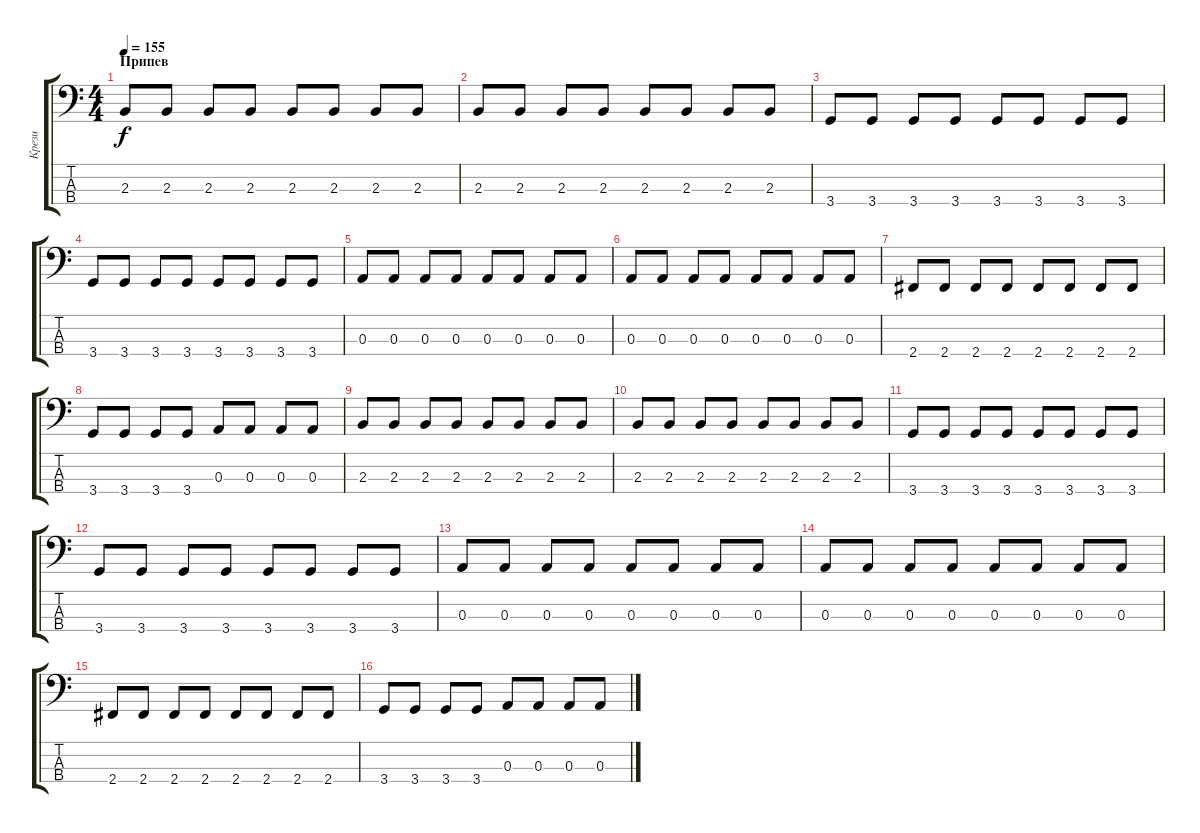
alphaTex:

\track ("Крези" "Крези") {instrument electricbassfinger}
\staff {score tabs}
\tuning (G2 D2 A1 E1) {hide}
\ts (4 4)
\section ("" "Припев")
\tempo 155
\clef f4
\ks c
2.3.8{dy f} 2.3.8 2.3.8 2.3.8 2.3.8 2.3.8 2.3.8 2.3.8 |
2.3.8 2.3.8 2.3.8 2.3.8 2.3.8 2.3.8 2.3.8 2.3.8 |
3.4.8 3.4.8 3.4.8 3.4.8 3.4.8 3.4.8 3.4.8 3.4.8 |
3.4.8 3.4.8 3.4.8 3.4.8 3.4.8 3.4.8 3.4.8 3.4.8 |
0.3.8 0.3.8 0.3.8 0.3.8 0.3.8 0.3.8 0.3.8 0.3.8 |
0.3.8 0.3.8 0.3.8 0.3.8 0.3.8 0.3.8 0.3.8 0.3.8 |
2.4.8 2.4.8 2.4.8 2.4.8 2.4.8 2.4.8 2.4.8 2.4.8 |
3.4.8 3.4.8 3.4.8 3.4.8 0.3.8 0.3.8 0.3.8 0.3.8 |
2.3.8 2.3.8 2.3.8 2.3.8 2.3.8 2.3.8 2.3.8 2.3.8 |
2.3.8 2.3.8 2.3.8 2.3.8 2.3.8 2.3.8 2.3.8 2.3.8 |
3.4.8 3.4.8 3.4.8 3.4.8 3.4.8 3.4.8 3.4.8 3.4.8 |
3.4.8 3.4.8 3.4.8 3.4.8 3.4.8 3.4.8 3.4.8 3.4.8 |
0.3.8 0.3.8 0.3.8 0.3.8 0.3.8 0.3.8 0.3.8 0.3.8 |
0.3.8 0.3.8 0.3.8 0.3.8 0.3.8 0.3.8 0.3.8 0.3.8 |
2.4.8 2.4.8 2.4.8 2.4.8 2.4.8 2.4.8 2.4.8 2.4.8 |
3.4.8 3.4.8 3.4.8 3.4.8 0.3.8 0.3.8 0.3.8 0.3.8
